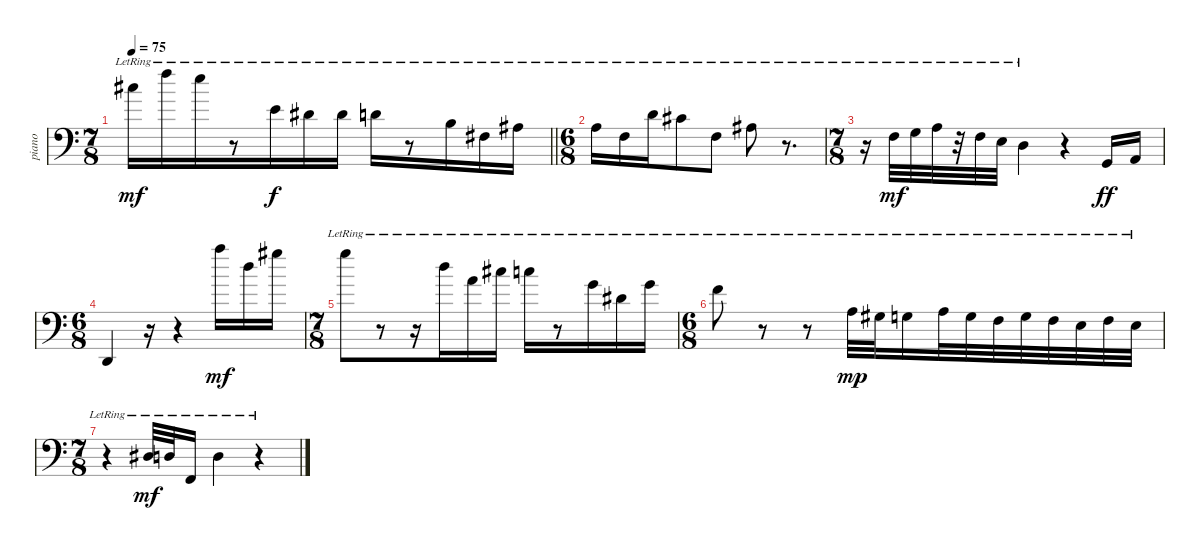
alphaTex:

\track ("piano" "piano") {instrument acousticgrandpiano}
\staff {score}
\tuning (E4 B3 G3 D3 A2 D1) {hide}
\ts (7 8)
\tempo 75
\clef f4
\barLineRight lightlight
\ks c
9.1{lr}.16{dy mf} 13.1{lr}.16 12.1{lr}.16 r.8 0.1{lr}.16{dy f} 4.2{lr}.16 4.2{lr}.16 3.2{lr}.16 r.8 0.2{lr}.16 4.4{lr}.16 3.3{lr}.16 |
\ts (6 8)
7.4{lr}.16 3.4{lr}.16 3.2{lr}.16 2.2{lr}.8 3.4{lr}.8 3.3{lr}.8 r.8{d} |
\ts (7 8)
r.16 3.4{lr}.32{dy mf} 0.3{lr}.32 2.3{lr}.32 r.32 3.4{lr}.32 2.4{lr}.32 5.5{lr}.4 r.4 17.6.16{dy ff} 0.5.16 |
\ts (6 8)
12.6.4 r.16 r.4 22.2.16{dy mf} 10.1.16 21.2.16 |
\ts (7 8)
15.1{lr}.8 r.8 r.16 10.1{lr}.16 10.2{lr}.16 14.2{lr}.16 13.2{lr}.16 r.8 3.1{lr}.16 8.3{lr}.16 3.1{lr}.16 |
\ts (6 8)
6.2{lr}.8 r.8 r.8 2.3{lr}.32{dy mp} 1.3{lr}.32 0.3{lr}.16 2.3{lr}.32 0.3{lr}.32 3.4{lr}.32 0.3{lr}.32 3.4{lr}.32 2.4{lr}.32 3.4{lr}.32 2.4{lr}.32 |
\ts (7 8)
r.4 1.4{lr}.32{dy mf} 0.4{lr}.32 15.6{lr}.16 0.4{lr}.4 r.4
